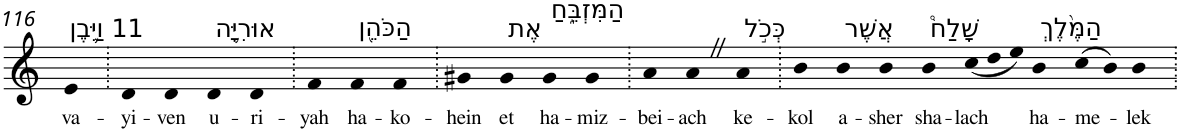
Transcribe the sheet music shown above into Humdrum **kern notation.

**kern	**text
*part1	*part1
*staff1	*staff1
*I"Piano	*
*I'Pno	*
!!LO:PB:g=z
*clefG2	*
*k[]	*
=116	=116
!LO:TX:a:t=11 וַיִּ֛בֶן	!
!	!LO:LY:b
4e	va-
=117.	=117.
!	!LO:LY:b
4d	-yi-
!	!LO:LY:b
4d	-ven
!LO:TX:a:t=אוּרִיָּ֥ה	!
!	!LO:LY:b
4d	u-
!	!LO:LY:b
4d	-ri-
=118.	=118.
!	!LO:LY:b
4f	-yah
!LO:TX:a:t=הַכֹּהֵ֖ן	!
!	!LO:LY:b
4f	ha-
!	!LO:LY:b
4f	-ko-
=119.	=119.
!	!LO:LY:b
4g#X	-hein
!LO:TX:a:t=אֶת	!
!	!LO:LY:b
4g#	et
!LO:TX:a:t=הַמִּזְבֵּ֑חַ	!
!	!LO:LY:b
4g#	ha-
!	!LO:LY:b
4g#	-miz-
=120.	=120.
!	!LO:LY:b
4a	-bei-
!	!LO:LY:b
4aZ	-ach
!LO:TX:a:t=כְּכֹ֣ל	!
!	!LO:LY:b
4a	ke-
=121.	=121.
!	!LO:LY:b
4b	-kol
!LO:TX:a:t=אֲשֶׁר	!
!	!LO:LY:b
4b	a-
!	!LO:LY:b
4b	-sher
!LO:TX:a:t=שָׁלַח֩	!
!	!LO:LY:b
4b	sha-
*Xtuplet	*
!	!LO:LY:b
(<12cc	-lach
12dd	.
12ee)	.
!LO:TX:a:t=הַמֶּ֨לֶךְ	!
!	!LO:LY:b
4b	ha-
!	!LO:LY:b
(>8cc	-me-
8b)	.
!	!LO:LY:b
4b	-lek
=.	=.
*-	*-
